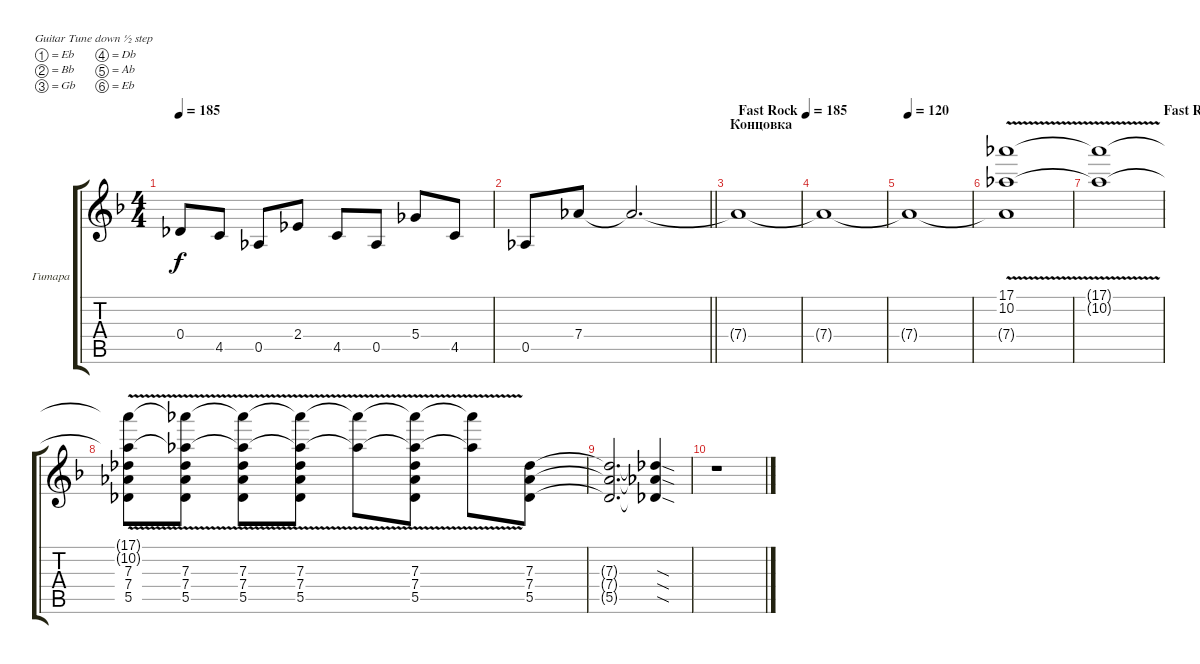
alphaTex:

\bracketExtendMode groupsimilarinstruments
\firstSystemTrackNameOrientation horizontal
\otherSystemsTrackNameOrientation horizontal
\track ("Владимир Холстинин" "Гитара") {instrument distortionguitar}
\staff {score tabs}
\tuning (Eb4 Bb3 Gb3 Db3 Ab2 Eb2)
\ts (4 4)
\tempo 185
\clef g2
\ks dminor
0.4.8{dy f} 4.5.8 0.5.8 2.4.8 4.5.8 0.5.8 5.4.8 4.5.8 |
\barLineRight lightlight
0.5.8 7.4.8 7.4{t}.2{d} |
\section ("" "Концовка")
\tempo (185 "Fast Rock")
7.4{t}.1 |
7.4{t}.1 |
\tempo 120
7.4{t}.1 |
(17.1{v} 10.2{v} 7.4{t}).1 |
\tempo (185 "Fast Rock" 1)
(17.1{v t} 10.2{v t}).1 |
(17.1{v t} 10.2{v t} 7.3 7.4 5.5).8 (17.1{v t} 10.2{v t} 7.3 7.4 5.5).8 (17.1{v t} 10.2{v t} 7.3 7.4 5.5).8 (17.1{v t} 10.2{v t} 7.3 7.4 5.5).8 (17.1{v t} 10.2{v t}).8 (17.1{v t} 10.2{v t} 7.3 7.4 5.5).8 (17.1{v t} 10.2{v t}).8 (7.3 7.4 5.5).8 |
(7.3{t} 7.4{t} 5.5{t}).2{d} (7.3{sod t} 7.4{sod t} 5.5{sod t}).4 |
r.1
